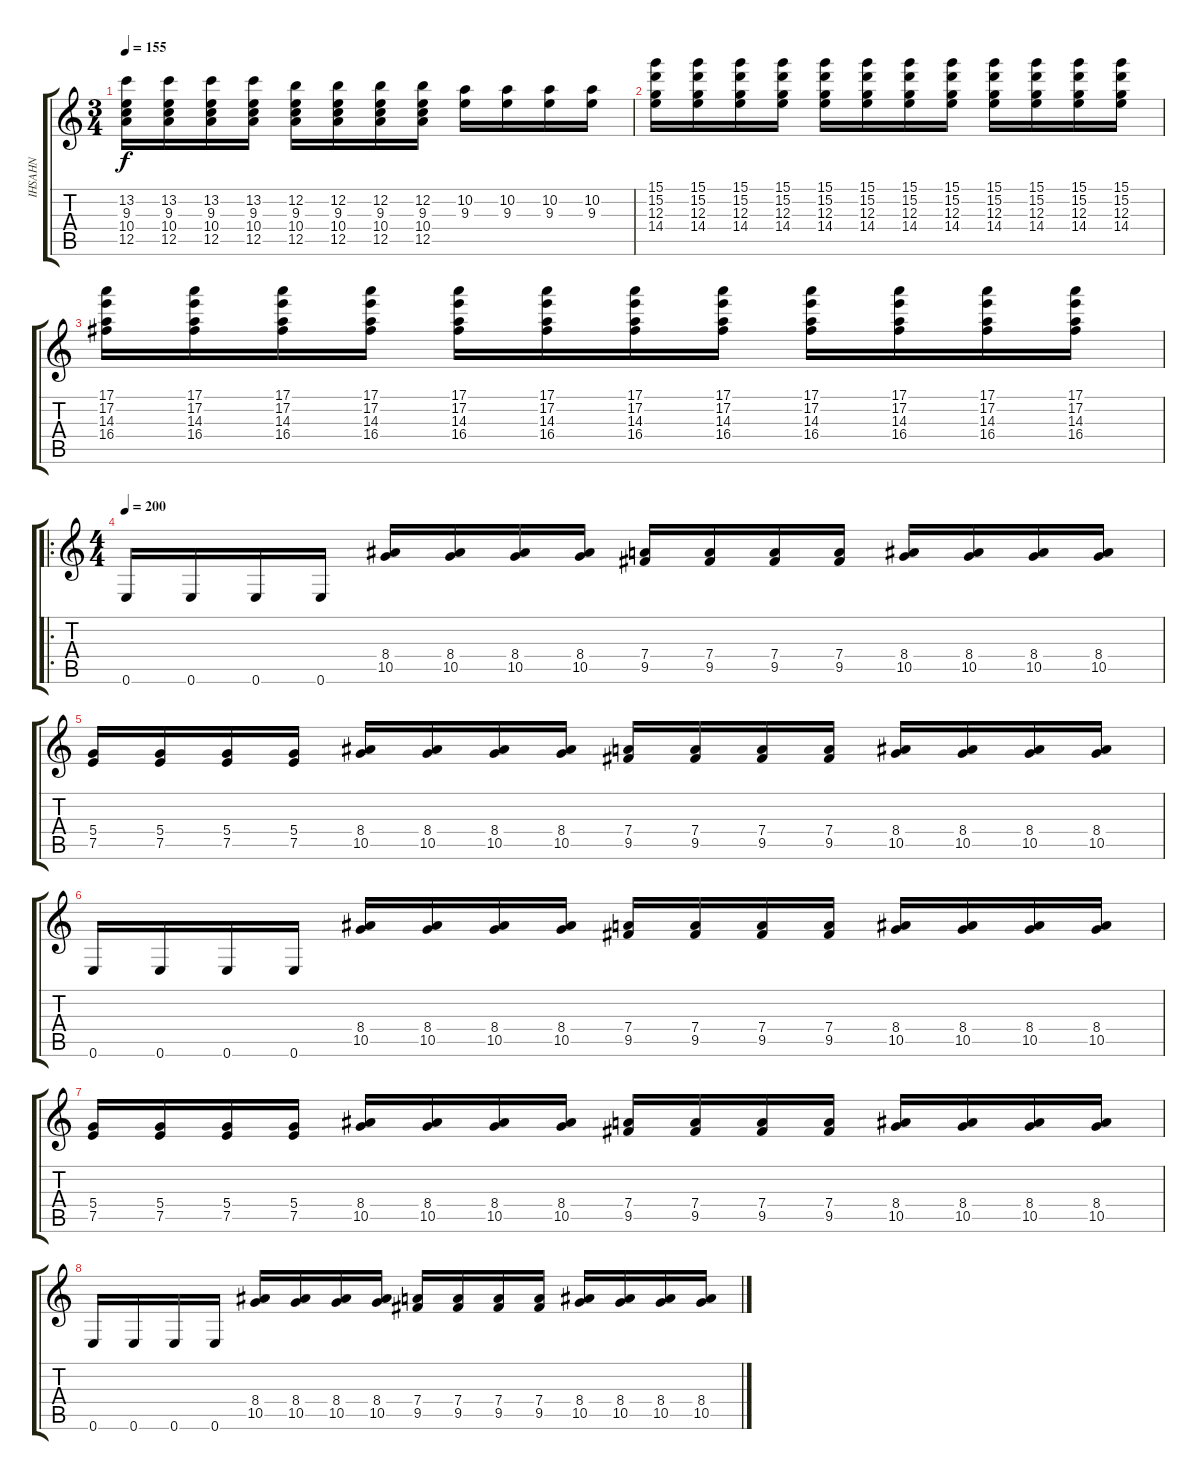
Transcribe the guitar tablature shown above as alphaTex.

\track ("IHSAHN" "IHSAHN") {instrument distortionguitar}
\staff {score tabs}
\tuning (E4 B3 G3 D3 A2 E2) {hide}
\ts (3 4)
\tempo 155
\clef g2
\ks c
(13.2 9.3 10.4 12.5).16{dy f} (13.2 9.3 10.4 12.5).16 (13.2 9.3 10.4 12.5).16 (13.2 9.3 10.4 12.5).16 (12.2 9.3 10.4 12.5).16 (12.2 9.3 10.4 12.5).16 (12.2 9.3 10.4 12.5).16 (12.2 9.3 10.4 12.5).16 (10.2 9.3).16 (10.2 9.3).16 (10.2 9.3).16 (10.2 9.3).16 |
(15.1 15.2 12.3 14.4).16 (15.1 15.2 12.3 14.4).16 (15.1 15.2 12.3 14.4).16 (15.1 15.2 12.3 14.4).16 (15.1 15.2 12.3 14.4).16 (15.1 15.2 12.3 14.4).16 (15.1 15.2 12.3 14.4).16 (15.1 15.2 12.3 14.4).16 (15.1 15.2 12.3 14.4).16 (15.1 15.2 12.3 14.4).16 (15.1 15.2 12.3 14.4).16 (15.1 15.2 12.3 14.4).16 |
(17.1 17.2 14.3 16.4).16 (17.1 17.2 14.3 16.4).16 (17.1 17.2 14.3 16.4).16 (17.1 17.2 14.3 16.4).16 (17.1 17.2 14.3 16.4).16 (17.1 17.2 14.3 16.4).16 (17.1 17.2 14.3 16.4).16 (17.1 17.2 14.3 16.4).16 (17.1 17.2 14.3 16.4).16 (17.1 17.2 14.3 16.4).16 (17.1 17.2 14.3 16.4).16 (17.1 17.2 14.3 16.4).16 |
\ro
\ts (4 4)
\tempo 200
0.6.16 0.6.16 0.6.16 0.6.16 (8.4 10.5).16 (8.4 10.5).16 (8.4 10.5).16 (8.4 10.5).16 (7.4 9.5).16 (7.4 9.5).16 (7.4 9.5).16 (7.4 9.5).16 (8.4 10.5).16 (8.4 10.5).16 (8.4 10.5).16 (8.4 10.5).16 |
(5.4 7.5).16 (5.4 7.5).16 (5.4 7.5).16 (5.4 7.5).16 (8.4 10.5).16 (8.4 10.5).16 (8.4 10.5).16 (8.4 10.5).16 (7.4 9.5).16 (7.4 9.5).16 (7.4 9.5).16 (7.4 9.5).16 (8.4 10.5).16 (8.4 10.5).16 (8.4 10.5).16 (8.4 10.5).16 |
0.6.16 0.6.16 0.6.16 0.6.16 (8.4 10.5).16 (8.4 10.5).16 (8.4 10.5).16 (8.4 10.5).16 (7.4 9.5).16 (7.4 9.5).16 (7.4 9.5).16 (7.4 9.5).16 (8.4 10.5).16 (8.4 10.5).16 (8.4 10.5).16 (8.4 10.5).16 |
(5.4 7.5).16 (5.4 7.5).16 (5.4 7.5).16 (5.4 7.5).16 (8.4 10.5).16 (8.4 10.5).16 (8.4 10.5).16 (8.4 10.5).16 (7.4 9.5).16 (7.4 9.5).16 (7.4 9.5).16 (7.4 9.5).16 (8.4 10.5).16 (8.4 10.5).16 (8.4 10.5).16 (8.4 10.5).16 |
0.6.16 0.6.16 0.6.16 0.6.16 (8.4 10.5).16 (8.4 10.5).16 (8.4 10.5).16 (8.4 10.5).16 (7.4 9.5).16 (7.4 9.5).16 (7.4 9.5).16 (7.4 9.5).16 (8.4 10.5).16 (8.4 10.5).16 (8.4 10.5).16 (8.4 10.5).16
